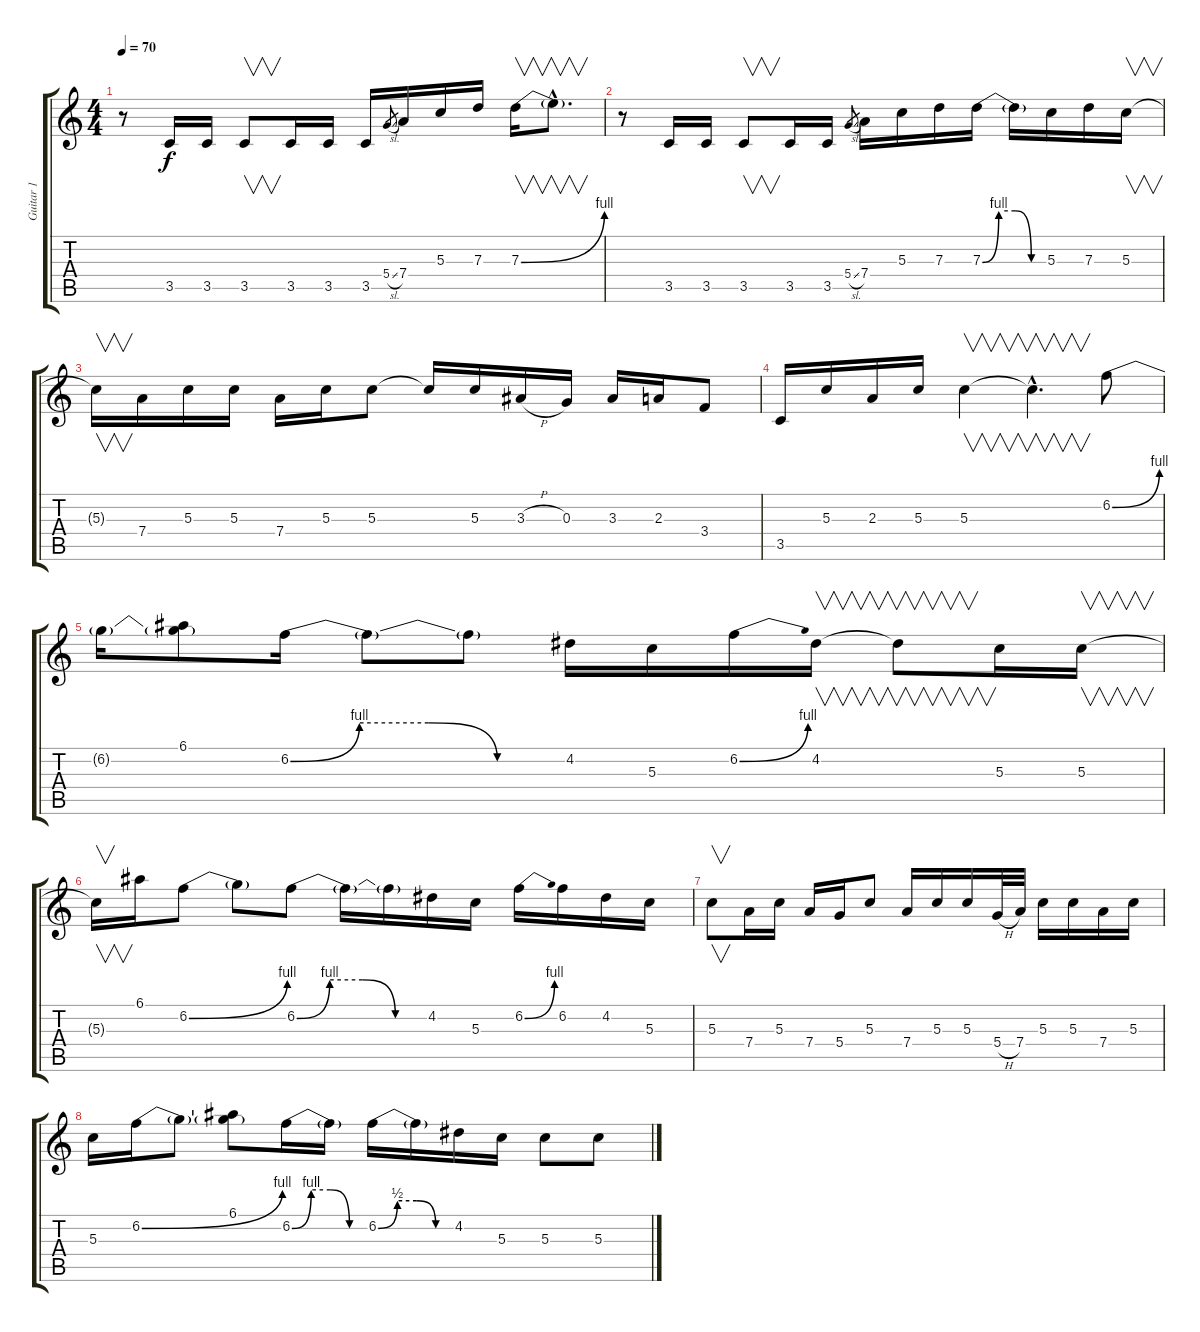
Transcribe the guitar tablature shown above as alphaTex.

\track ("Guitar 1" "Guitar 1") {instrument overdrivenguitar}
\staff {score tabs}
\tuning (E4 B3 G3 D3 A2 E2) {hide}
\ts (4 4)
\tempo 70
\clef g2
\ks c
r.8{dy f} 3.5.16 3.5.16 3.5.8{v} 3.5.16 3.5.16 3.5.16 5.4{sl}.8{gr} 7.4.16 5.3.16 7.3.16 7.3{be (bend 0 0 60 4)}.16{v} 7.3{hac t}.8{v d} |
r.8 3.5.16 3.5.16 3.5.8{v} 3.5.16 3.5.16 5.4{sl}.8{gr} 7.4.16 5.3.16 7.3.16 7.3{be (custom 0 0 15 4 30 4 45 0 60 0)}.16 7.3{t}.16 5.3.16 7.3.16 5.3.16{v} |
5.3{t}.16{v} 7.4.16 5.3.16 5.3.16 7.4.16 5.3.16 5.3.8 5.3{t}.16 5.3.16 3.3{h}.16 0.3.16 3.3.16 2.3.16 3.4.8 |
3.5.16 5.3.16 2.3.16 5.3.16 5.3.4{v} 5.3{hac t}.4{v d} 6.2{be (bend 0 0 60 4)}.8 |
6.2{t}.16 (6.1 6.2{t}).8 6.2{be (custom 0 0 15 4 30 4 45 0 60 0)}.16 6.2{t}.8 6.2{t}.8 4.2.16 5.3.16 6.2{be (bend 0 0 60 4)}.16 4.2.16{v} 4.2{t}.8{v} 5.3.16 5.3.16{v} |
5.3{t}.16{v} 6.1.16 6.2{be (bend 0 0 60 4)}.8 6.2{t}.8 6.2{be (custom 0 0 15 4 30 4 45 0 60 0)}.8 6.2{t}.16 6.2{t}.16 4.2.16 5.3.16 6.2{be (bend 0 0 60 4)}.16 6.2.16 4.2.16 5.3.16 |
5.3.8{v} 7.4.16 5.3.16 7.4.16 5.4.16 5.3.8 7.4.16 5.3.16 5.3.16 5.4{h}.32 7.4.32 5.3.16 5.3.16 7.4.16 5.3.16 |
5.3.16 6.2{be (bend 0 0 60 4)}.16 6.2{t}.8 (6.1 6.2{t}).8 6.2{be (custom 0 0 15 4 30 4 45 0 60 0)}.16 6.2{t}.16 6.2{be (custom 0 0 15 2 30 2 45 0 60 0)}.16 6.2{t}.16 4.2.16 5.3.16 5.3.8 5.3.8
